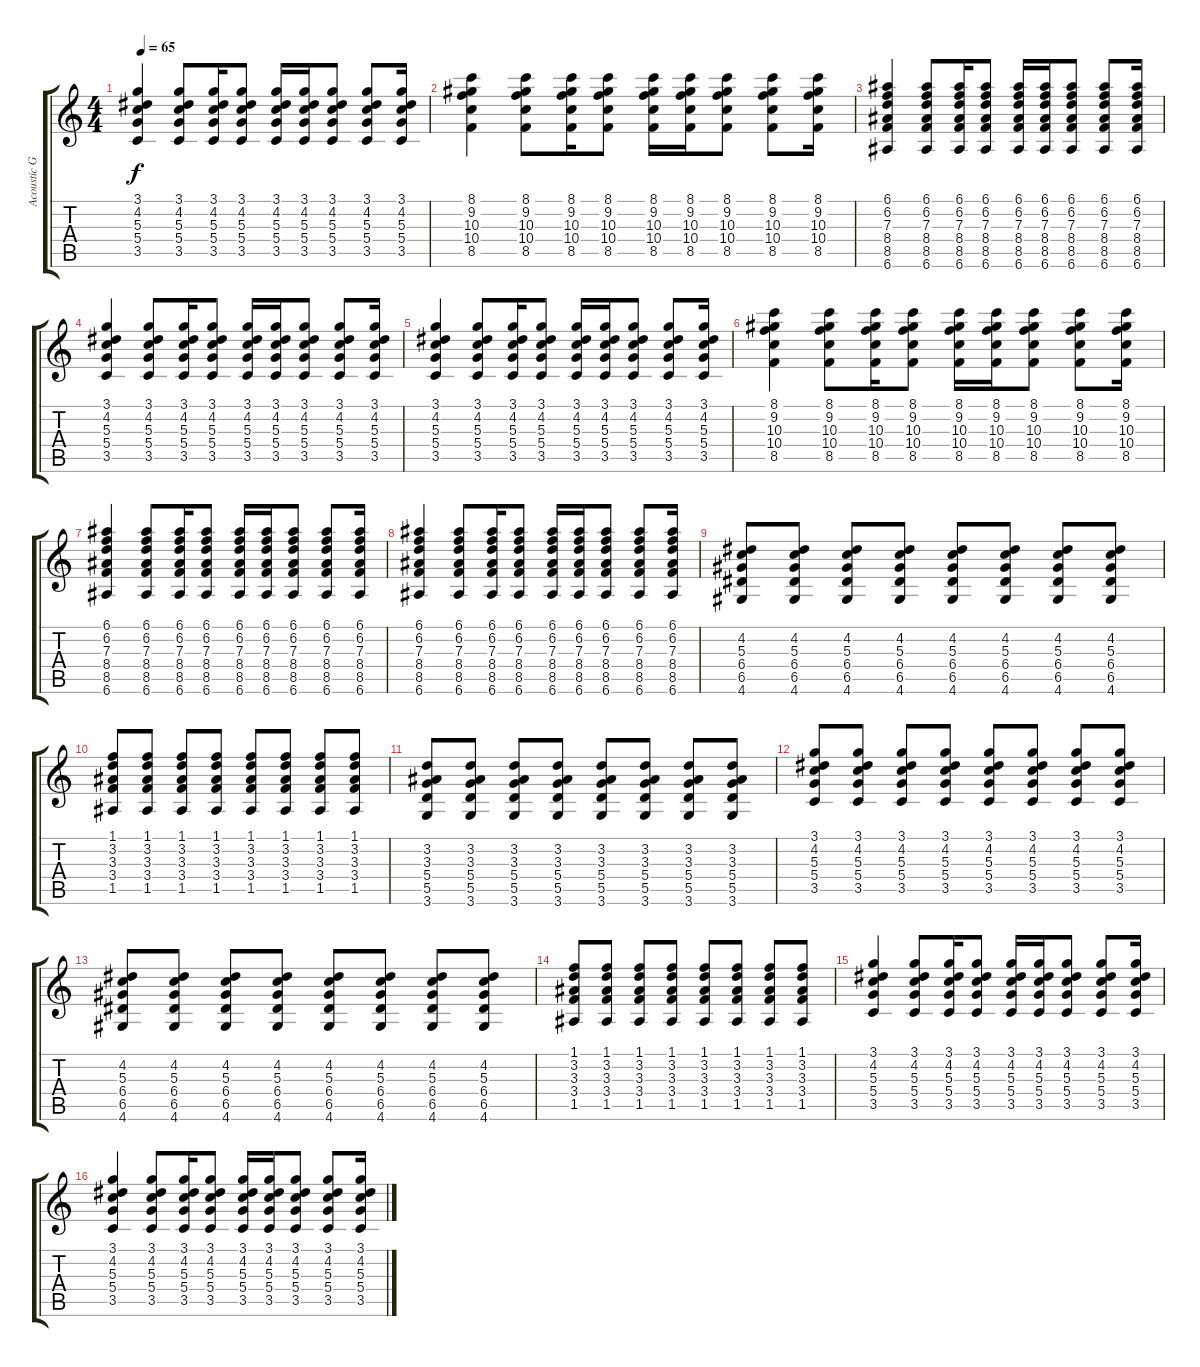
\track ("Acoustic Guitar" "Acoustic G") {instrument acousticguitarsteel}
\staff {score tabs}
\tuning (E4 B3 G3 D3 A2 E2) {hide}
\ts (4 4)
\tempo 65
\clef g2
\ks c
(3.1 4.2 5.3 5.4 3.5).4{dy f} (3.1 4.2 5.3 5.4 3.5).8 (3.1 4.2 5.3 5.4 3.5).16 (3.1 4.2 5.3 5.4 3.5).8 (3.1 4.2 5.3 5.4 3.5).16 (3.1 4.2 5.3 5.4 3.5).16 (3.1 4.2 5.3 5.4 3.5).8 (3.1 4.2 5.3 5.4 3.5).8 (3.1 4.2 5.3 5.4 3.5).16 |
(8.1 9.2 10.3 10.4 8.5).4 (8.1 9.2 10.3 10.4 8.5).8 (8.1 9.2 10.3 10.4 8.5).16 (8.1 9.2 10.3 10.4 8.5).8 (8.1 9.2 10.3 10.4 8.5).16 (8.1 9.2 10.3 10.4 8.5).16 (8.1 9.2 10.3 10.4 8.5).8 (8.1 9.2 10.3 10.4 8.5).8 (8.1 9.2 10.3 10.4 8.5).16 |
(6.1 6.2 7.3 8.4 8.5 6.6).4 (6.1 6.2 7.3 8.4 8.5 6.6).8 (6.1 6.2 7.3 8.4 8.5 6.6).16 (6.1 6.2 7.3 8.4 8.5 6.6).8 (6.1 6.2 7.3 8.4 8.5 6.6).16 (6.1 6.2 7.3 8.4 8.5 6.6).16 (6.1 6.2 7.3 8.4 8.5 6.6).8 (6.1 6.2 7.3 8.4 8.5 6.6).8 (6.1 6.2 7.3 8.4 8.5 6.6).16 |
(3.1 4.2 5.3 5.4 3.5).4 (3.1 4.2 5.3 5.4 3.5).8 (3.1 4.2 5.3 5.4 3.5).16 (3.1 4.2 5.3 5.4 3.5).8 (3.1 4.2 5.3 5.4 3.5).16 (3.1 4.2 5.3 5.4 3.5).16 (3.1 4.2 5.3 5.4 3.5).8 (3.1 4.2 5.3 5.4 3.5).8 (3.1 4.2 5.3 5.4 3.5).16 |
(3.1 4.2 5.3 5.4 3.5).4 (3.1 4.2 5.3 5.4 3.5).8 (3.1 4.2 5.3 5.4 3.5).16 (3.1 4.2 5.3 5.4 3.5).8 (3.1 4.2 5.3 5.4 3.5).16 (3.1 4.2 5.3 5.4 3.5).16 (3.1 4.2 5.3 5.4 3.5).8 (3.1 4.2 5.3 5.4 3.5).8 (3.1 4.2 5.3 5.4 3.5).16 |
(8.1 9.2 10.3 10.4 8.5).4 (8.1 9.2 10.3 10.4 8.5).8 (8.1 9.2 10.3 10.4 8.5).16 (8.1 9.2 10.3 10.4 8.5).8 (8.1 9.2 10.3 10.4 8.5).16 (8.1 9.2 10.3 10.4 8.5).16 (8.1 9.2 10.3 10.4 8.5).8 (8.1 9.2 10.3 10.4 8.5).8 (8.1 9.2 10.3 10.4 8.5).16 |
(6.1 6.2 7.3 8.4 8.5 6.6).4 (6.1 6.2 7.3 8.4 8.5 6.6).8 (6.1 6.2 7.3 8.4 8.5 6.6).16 (6.1 6.2 7.3 8.4 8.5 6.6).8 (6.1 6.2 7.3 8.4 8.5 6.6).16 (6.1 6.2 7.3 8.4 8.5 6.6).16 (6.1 6.2 7.3 8.4 8.5 6.6).8 (6.1 6.2 7.3 8.4 8.5 6.6).8 (6.1 6.2 7.3 8.4 8.5 6.6).16 |
(6.1 6.2 7.3 8.4 8.5 6.6).4 (6.1 6.2 7.3 8.4 8.5 6.6).8 (6.1 6.2 7.3 8.4 8.5 6.6).16 (6.1 6.2 7.3 8.4 8.5 6.6).8 (6.1 6.2 7.3 8.4 8.5 6.6).16 (6.1 6.2 7.3 8.4 8.5 6.6).16 (6.1 6.2 7.3 8.4 8.5 6.6).8 (6.1 6.2 7.3 8.4 8.5 6.6).8 (6.1 6.2 7.3 8.4 8.5 6.6).16 |
(4.2 5.3 6.4 6.5 4.6).8 (4.2 5.3 6.4 6.5 4.6).8 (4.2 5.3 6.4 6.5 4.6).8 (4.2 5.3 6.4 6.5 4.6).8 (4.2 5.3 6.4 6.5 4.6).8 (4.2 5.3 6.4 6.5 4.6).8 (4.2 5.3 6.4 6.5 4.6).8 (4.2 5.3 6.4 6.5 4.6).8 |
(1.1 3.2 3.3 3.4 1.5).8 (1.1 3.2 3.3 3.4 1.5).8 (1.1 3.2 3.3 3.4 1.5).8 (1.1 3.2 3.3 3.4 1.5).8 (1.1 3.2 3.3 3.4 1.5).8 (1.1 3.2 3.3 3.4 1.5).8 (1.1 3.2 3.3 3.4 1.5).8 (1.1 3.2 3.3 3.4 1.5).8 |
(3.2 3.3 5.4 5.5 3.6).8 (3.2 3.3 5.4 5.5 3.6).8 (3.2 3.3 5.4 5.5 3.6).8 (3.2 3.3 5.4 5.5 3.6).8 (3.2 3.3 5.4 5.5 3.6).8 (3.2 3.3 5.4 5.5 3.6).8 (3.2 3.3 5.4 5.5 3.6).8 (3.2 3.3 5.4 5.5 3.6).8 |
(3.1 4.2 5.3 5.4 3.5).8 (3.1 4.2 5.3 5.4 3.5).8 (3.1 4.2 5.3 5.4 3.5).8 (3.1 4.2 5.3 5.4 3.5).8 (3.1 4.2 5.3 5.4 3.5).8 (3.1 4.2 5.3 5.4 3.5).8 (3.1 4.2 5.3 5.4 3.5).8 (3.1 4.2 5.3 5.4 3.5).8 |
(4.2 5.3 6.4 6.5 4.6).8 (4.2 5.3 6.4 6.5 4.6).8 (4.2 5.3 6.4 6.5 4.6).8 (4.2 5.3 6.4 6.5 4.6).8 (4.2 5.3 6.4 6.5 4.6).8 (4.2 5.3 6.4 6.5 4.6).8 (4.2 5.3 6.4 6.5 4.6).8 (4.2 5.3 6.4 6.5 4.6).8 |
(1.1 3.2 3.3 3.4 1.5).8 (1.1 3.2 3.3 3.4 1.5).8 (1.1 3.2 3.3 3.4 1.5).8 (1.1 3.2 3.3 3.4 1.5).8 (1.1 3.2 3.3 3.4 1.5).8 (1.1 3.2 3.3 3.4 1.5).8 (1.1 3.2 3.3 3.4 1.5).8 (1.1 3.2 3.3 3.4 1.5).8 |
(3.1 4.2 5.3 5.4 3.5).4 (3.1 4.2 5.3 5.4 3.5).8 (3.1 4.2 5.3 5.4 3.5).16 (3.1 4.2 5.3 5.4 3.5).8 (3.1 4.2 5.3 5.4 3.5).16 (3.1 4.2 5.3 5.4 3.5).16 (3.1 4.2 5.3 5.4 3.5).8 (3.1 4.2 5.3 5.4 3.5).8 (3.1 4.2 5.3 5.4 3.5).16 |
(3.1 4.2 5.3 5.4 3.5).4 (3.1 4.2 5.3 5.4 3.5).8 (3.1 4.2 5.3 5.4 3.5).16 (3.1 4.2 5.3 5.4 3.5).8 (3.1 4.2 5.3 5.4 3.5).16 (3.1 4.2 5.3 5.4 3.5).16 (3.1 4.2 5.3 5.4 3.5).8 (3.1 4.2 5.3 5.4 3.5).8 (3.1 4.2 5.3 5.4 3.5).16
